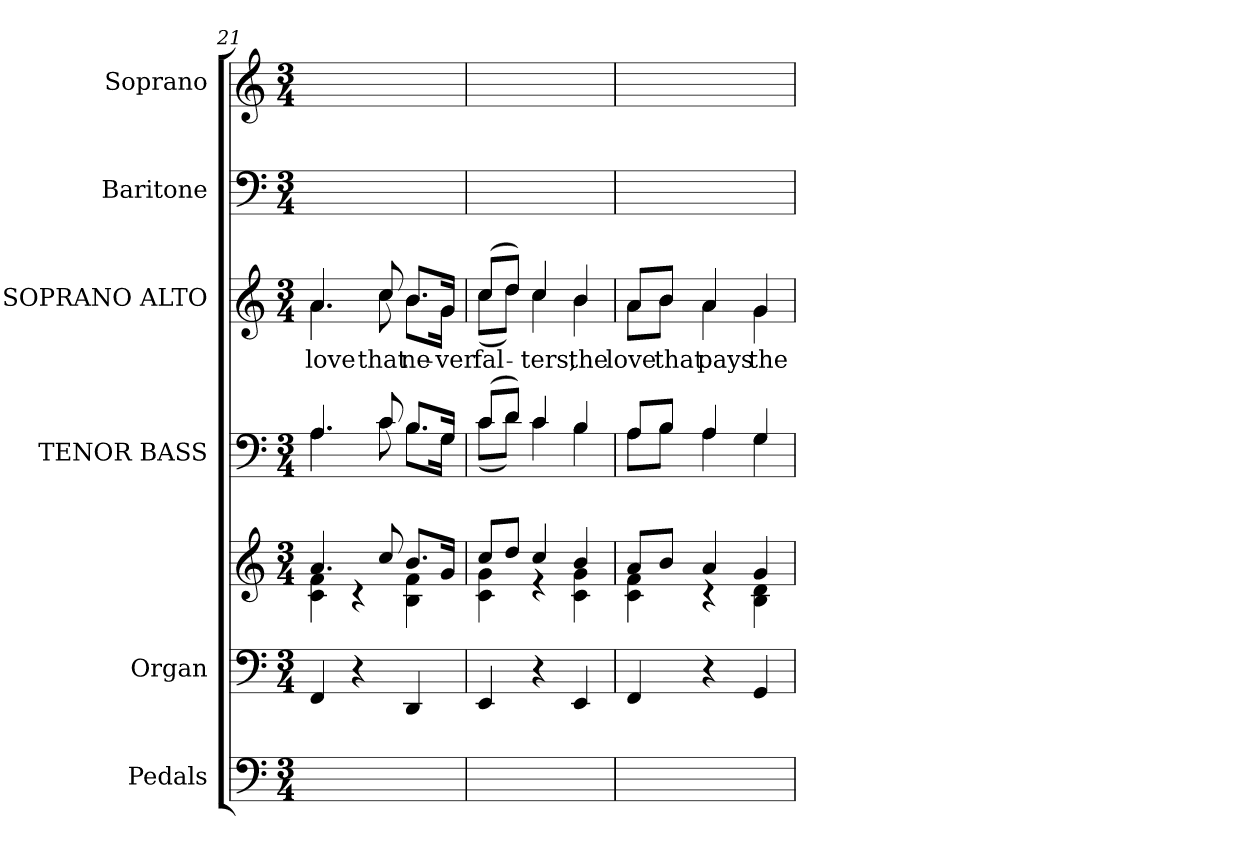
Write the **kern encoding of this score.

**kern	**kern	**kern	**kern	**kern	**text	**kern	**kern
*part6	*part5	*part5	*part4	*part3	*part3	*part2	*part1
*staff7	*staff6	*staff5	*staff4	*staff3	*staff3	*staff2	*staff1
*I"Pedals	*I"Organ	*	*I"TENOR BASS	*I"SOPRANO ALTO	*	*I"Baritone	*I"Soprano
*I'Ped.	*I'Org.	*	*I'B.	*I'S.	*	*I'Bar.	*I'S.
!!LO:PB:g=z
*clefF4	*clefF4	*clefG2	*clefF4	*clefG2	*	*clefF4	*clefG2
*k[]	*k[]	*k[]	*k[]	*k[]	*	*k[]	*k[]
*C:	*C:	*C:	*C:	*C:	*	*C:	*C:
*M3/4	*M3/4	*M3/4	*M3/4	*M3/4	*	*M3/4	*M3/4
=21	=21	=21	=21	=21	=21	=21	=21
*	*	*^	*^	*^	*	*	*
!	!	!	!	!	!	!	!	!LO:LY:b:color=#000000	!	!
4FFi/yy	4FFi/	4.ai/	4ci\ 4fi	4.Ai/	4.Ai\	4.ai/	4.ai\	love	4.Ai\yy	4.ai/yy
4ryy	4r	.	4r	.	.	.	.	.	.	.
!	!	!	!	!	!	!	!	!LO:LY:b:color=#000000	!	!
.	.	8cci/	.	8ci/	8ci\	8cci/	8cci\	that	8ci\yy	8cci\yy
!	!	!	!	!	!	!	!	!LO:LY:b:color=#000000	!	!
4DDi/yy	4DDi/	8.bi/L	4Bi\ 4fi	8.Bi/L	8.Bi\L	8.bi/L	8.bi\L	ne-	8.Bi\Lyy	8.bi/Lyy
!	!	!	!	!	!	!	!	!LO:LY:b:color=#000000	!	!
.	.	16gi/Jk	.	16Gi/Jk	16Gi\Jk	16gi/Jk	16gi\Jk	-ver	16Gi\Jkyy	16gi/Jkyy
=22	=22	=22	=22	=22	=22	=22	=22	=22	=22	=22
!	!	!	!	!	!	!	!	!LO:LY:b:color=#000000	!	!
4EEi/yy	4EEi/	8cci/L	4ci\ 4gi	(8ci/L	(8ci\L	(8cci/L	(8cci\L	fal-	8ci\Lyy	8cci\Lyy
.	.	8ddi/J	.	8di/J)	8di\J)	8ddi/J)	8ddi\J)	.	8di\Jyy	8ddi\Jyy
!	!	!	!	!	!	!	!	!LO:LY:b:color=#000000	!	!
4ryy	4r	4cci/	4r	4ci/	4ci\	4cci/	4cci\	-ters,	4ci\yy	4cci\yy
!	!	!	!	!	!	!	!	!LO:LY:b:color=#000000	!	!
4EEi/yy	4EEi/	4bi/	4ci\ 4gi	4Bi/	4Bi\	4bi/	4bi\	the	4Bi\yy	4bi\yy
=23	=23	=23	=23	=23	=23	=23	=23	=23	=23	=23
!	!	!	!	!	!	!	!	!LO:LY:b:color=#000000	!	!
4FFi/yy	4FFi/	8ai/L	4ci\ 4fi	8Ai/L	8Ai\L	8ai/L	8ai\L	love	8Ai\Lyy	8ai/Lyy
!	!	!	!	!	!	!	!	!LO:LY:b:color=#000000	!	!
.	.	8bi/J	.	8Bi/J	8Bi\J	8bi/J	8bi\J	that	8Bi\Jyy	8bi/Jyy
!	!	!	!	!	!	!	!	!LO:LY:b:color=#000000	!	!
4ryy	4r	4ai/	4r	4Ai/	4Ai\	4ai/	4ai\	pays	4Ai\yy	4ai/yy
!	!	!	!	!	!	!	!	!LO:LY:b:color=#000000	!	!
4GGi/yy	4GGi/	4gi/	4Bi\ 4di	4Gi/	4Gi\	4gi/	4gi\	the	4Gi\yy	4gi/yy
*	*	*v	*v	*	*	*v	*v	*	*	*
*	*	*	*v	*v	*	*	*	*
=	=	=	=	=	=	=	=
*-	*-	*-	*-	*-	*-	*-	*-
